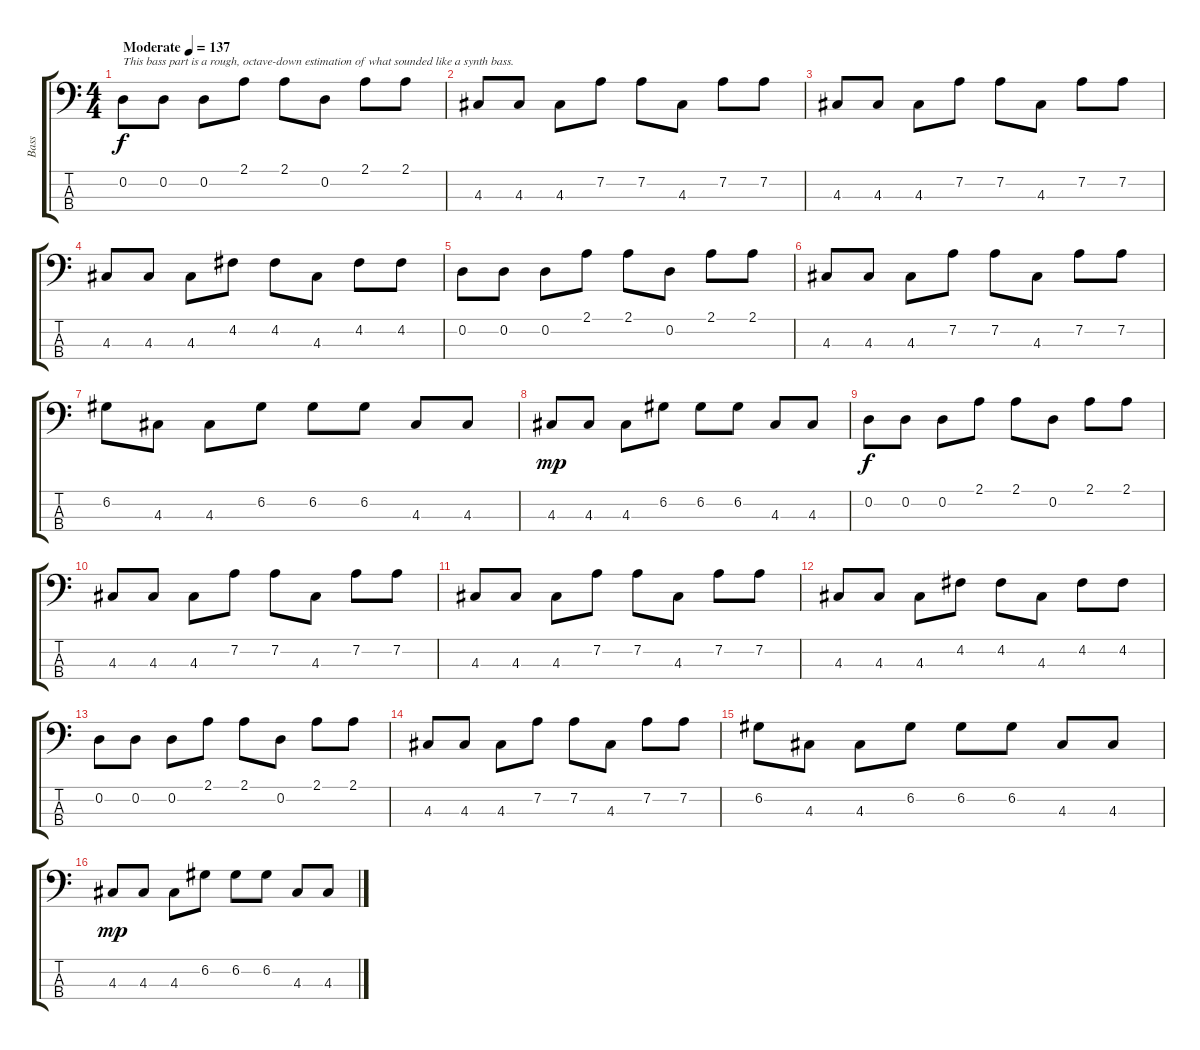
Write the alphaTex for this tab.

\track ("Bass" "Bass") {instrument electricbassfinger}
\staff {score tabs}
\tuning (G2 D2 A1 E1) {hide}
\ts (4 4)
\tempo (137 "Moderate")
\clef f4
\ks c
0.2.8{txt "This bass part is a rough, octave-down estimation of what sounded like a synth bass." dy f instrument electricbassfinger} 0.2.8 0.2.8 2.1.8 2.1.8 0.2.8 2.1.8 2.1.8 |
4.3.8 4.3.8 4.3.8 7.2.8 7.2.8 4.3.8 7.2.8 7.2.8 |
4.3.8 4.3.8 4.3.8 7.2.8 7.2.8 4.3.8 7.2.8 7.2.8 |
4.3.8 4.3.8 4.3.8 4.2.8 4.2.8 4.3.8 4.2.8 4.2.8 |
0.2.8 0.2.8 0.2.8 2.1.8 2.1.8 0.2.8 2.1.8 2.1.8 |
4.3.8 4.3.8 4.3.8 7.2.8 7.2.8 4.3.8 7.2.8 7.2.8 |
6.2.8 4.3.8 4.3.8 6.2.8 6.2.8 6.2.8 4.3.8 4.3.8 |
4.3.8{dy mp} 4.3.8 4.3.8 6.2.8 6.2.8 6.2.8 4.3.8 4.3.8 |
0.2.8{dy f} 0.2.8 0.2.8 2.1.8 2.1.8 0.2.8 2.1.8 2.1.8 |
4.3.8 4.3.8 4.3.8 7.2.8 7.2.8 4.3.8 7.2.8 7.2.8 |
4.3.8 4.3.8 4.3.8 7.2.8 7.2.8 4.3.8 7.2.8 7.2.8 |
4.3.8 4.3.8 4.3.8 4.2.8 4.2.8 4.3.8 4.2.8 4.2.8 |
0.2.8 0.2.8 0.2.8 2.1.8 2.1.8 0.2.8 2.1.8 2.1.8 |
4.3.8 4.3.8 4.3.8 7.2.8 7.2.8 4.3.8 7.2.8 7.2.8 |
6.2.8 4.3.8 4.3.8 6.2.8 6.2.8 6.2.8 4.3.8 4.3.8 |
4.3.8{dy mp} 4.3.8 4.3.8 6.2.8 6.2.8 6.2.8 4.3.8 4.3.8
